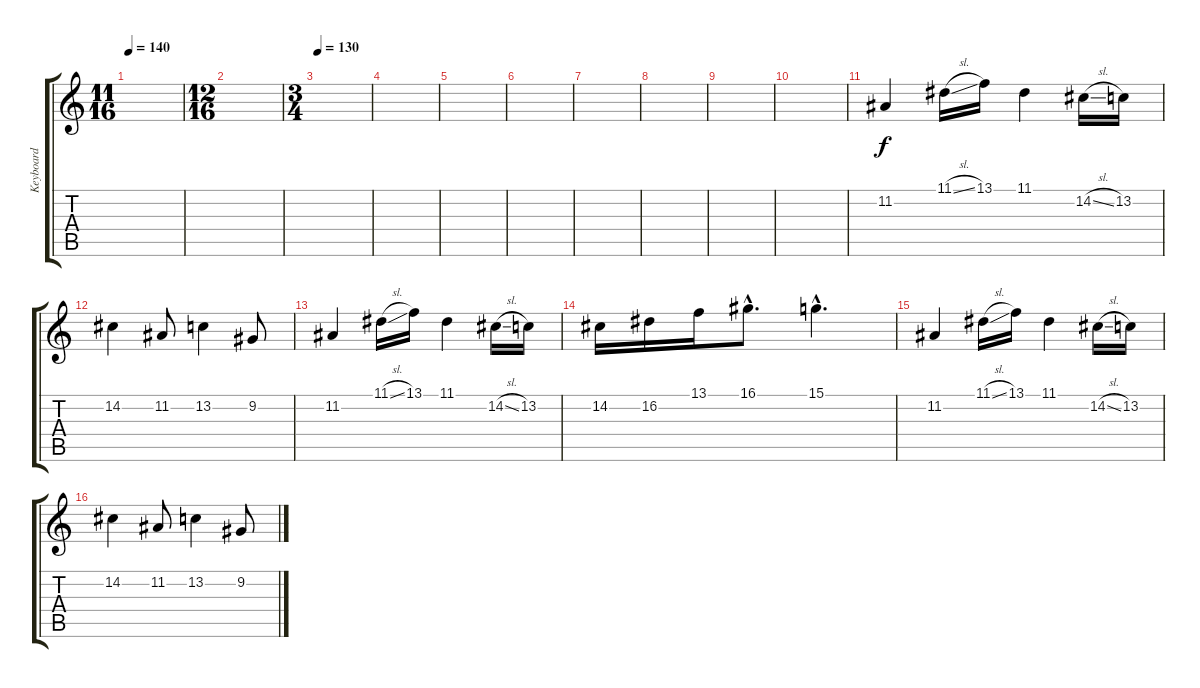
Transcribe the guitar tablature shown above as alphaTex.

\track ("Keyboard" "Keyboard") {instrument stringensemble1}
\staff {score tabs}
\tuning (E4 B3 G3 D3 A2 E2) {hide}
\ts (11 16)
\tempo 140
\clef g2
\ks c
|
\ts (12 16)
|
\ts (3 4)
\tempo 130
|
|
|
|
|
|
|
|
11.2.4{volume 10 instrument lead2sawtooth} 11.1{sl}.16 13.1.16 11.1.4 14.2{sl}.16 13.2.16 |
14.2.4 11.2.8 13.2.4 9.2.8 |
11.2.4 11.1{sl}.16 13.1.16 11.1.4 14.2{sl}.16 13.2.16 |
14.2.16 16.2.16 13.1.16 16.1{hac}.8{d} 15.1{hac}.4{d} |
11.2.4 11.1{sl}.16 13.1.16 11.1.4 14.2{sl}.16 13.2.16 |
14.2.4 11.2.8 13.2.4 9.2.8
